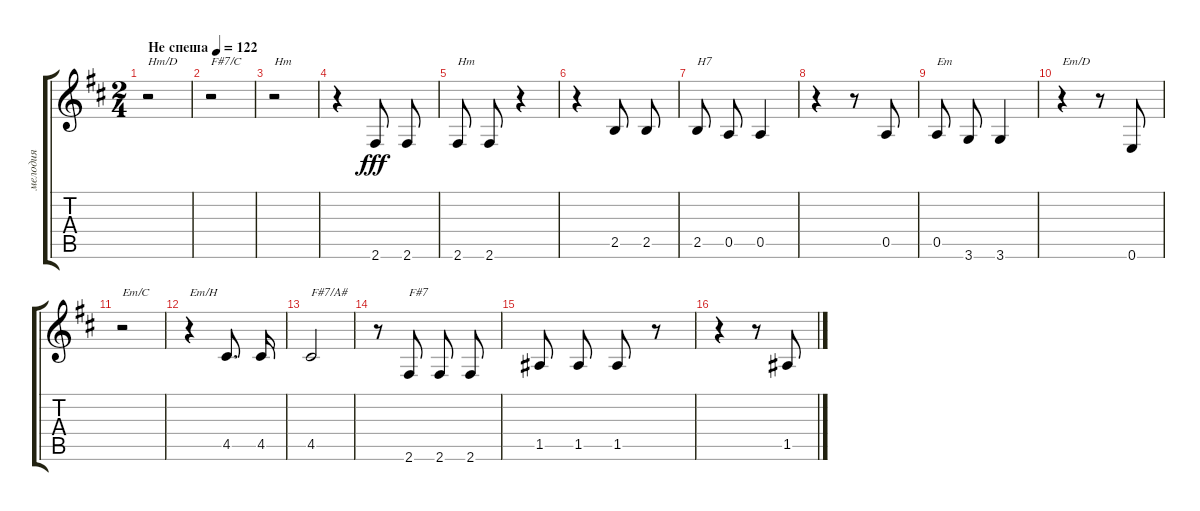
\track ("мелодия" "мелодия") {instrument acousticguitarsteel}
\staff {score tabs}
\tuning (E4 B3 G3 D3 A2 E2) {hide}
\ts (2 4)
\tempo (122 "Не спеша")
\clef g2
\ks bminor
r.2{txt "Hm/D" dy fff instrument acousticguitarsteel} |
r.2{txt "F#7/C"} |
r.2{txt "Hm"} |
r.4 2.6.8{beam split} 2.6.8 |
2.6.8{txt "Hm" beam split} 2.6.8 r.4 |
r.4 2.5.8{beam split} 2.5.8 |
2.5.8{txt "H7" beam split} 0.5.8 0.5.4 |
r.4 r.8{beam split} 0.5.8 |
0.5.8{txt "Em" beam split} 3.6.8 3.6.4 |
r.4{txt "Em/D"} r.8 0.6.8 |
r.2{txt "Em/C"} |
r.4{txt "Em/H"} 4.5.8{d beam split} 4.5.16 |
4.5.2{txt "F#7/A#"} |
r.8 2.6.8{txt "F#7"} 2.6.8{beam split} 2.6.8 |
1.5.8{beam split} 1.5.8 1.5.8 r.8 |
r.4 r.8{beam split} 1.5.8
